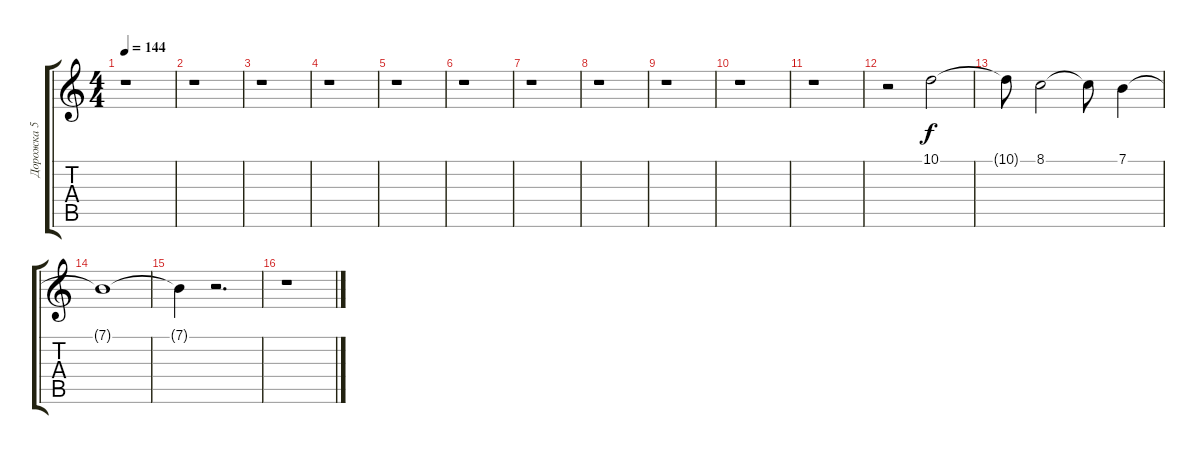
\track ("Дорожка 5" "Дорожка 5") {instrument stringensemble1}
\staff {score tabs}
\tuning (E4 B3 G3 D3 A2 E2) {hide}
\ts (4 4)
\tempo 144
\clef g2
\ks c
r.1{dy f} |
r.1 |
r.1 |
r.1 |
r.1 |
r.1 |
r.1 |
r.1 |
r.1 |
r.1 |
r.1 |
r.2 10.1.2{volume 12} |
10.1{t}.8 8.1.2 8.1{t}.8 7.1.4 |
7.1{t}.1 |
7.1{t}.4 r.2{d} |
r.1
